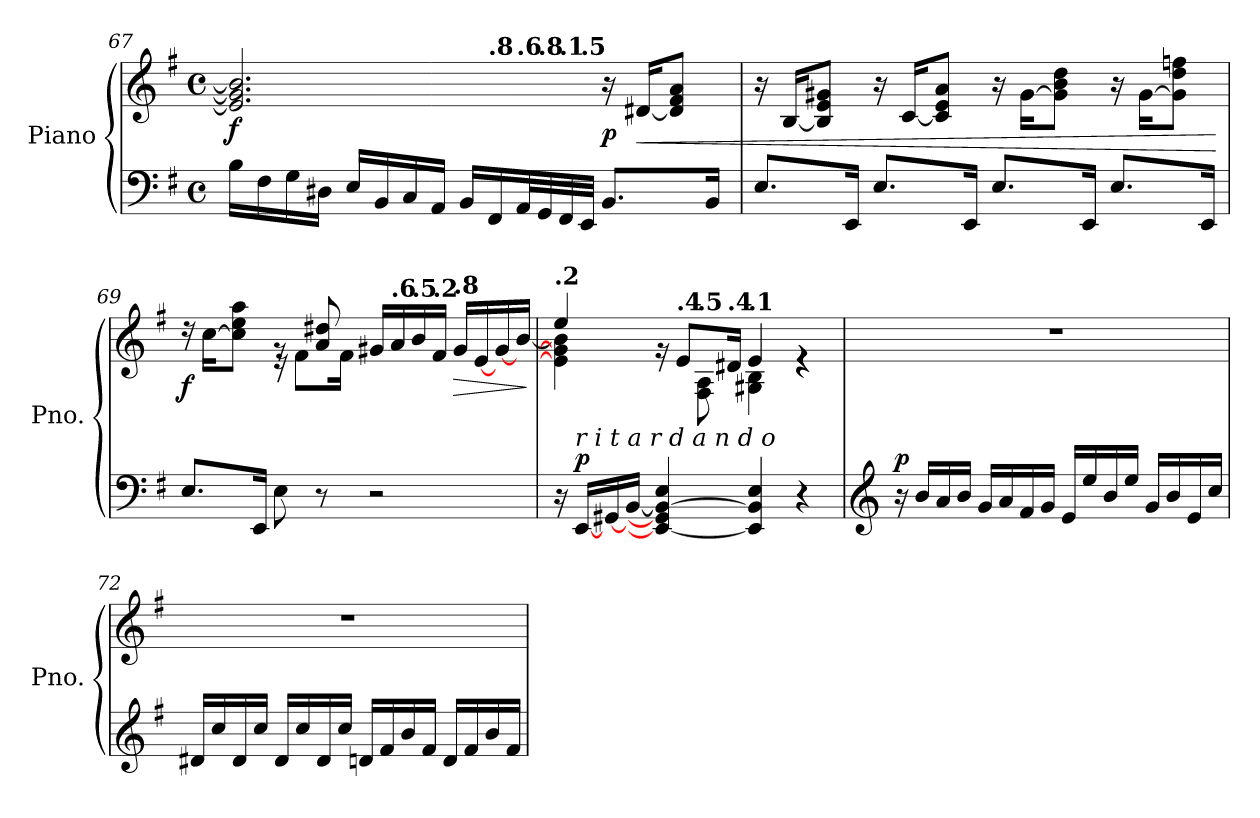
**kern	**kern	**dynam
*part1	*part1	*part1
*staff2	*staff1	*staff1/2
*I"Piano	*	*
*I'Pno.	*	*
!!LO:LB:g=z
*clefF4	*clefG2	*
*k[f#]	*k[f#]	*
*M4/4	*M4/4	*
*met(c)	*met(c)	*
=67	=67	=67
!	!	!LO:DY:b
*	*^	*
*	*	*^	*
*	*	*	*^	*
*	*	*	*	*^	*
*	*	*	*	*	*^	*
16B<\LL	2.e/] 2.g/] 2.b/]	2ryy	2ryy	2ryy	2ryy	2ryy	f
16F#<\	.	.	.	.	.	.	.
16G<\	.	.	.	.	.	.	.
16D#X<\JJ	.	.	.	.	.	.	.
16E</LL	.	.	.	.	.	.	.
16BB</	.	.	.	.	.	.	.
16C</	.	.	.	.	.	.	.
16AA</JJ	.	.	.	.	.	.	.
*	*MM68	*	*	*	*	*	*
16BB</LL	.	16ryy	8ryy	8ryy	8.ryy	8..ryy	.
*	*MM60	*	*	*	*	*	*
!	!	!LO:TX:a:B:t=.8	!	!	!	!	!
16FF#</	.	4..ryy	.	.	.	.	.
*	*MM56	*	*	*	*	*	*
!	!	!	!LO:TX:a:B:t=.6	!	!	!	!
32AA</L	.	.	4.ryy	32ryy	.	.	.
*	*MM54	*	*	*	*	*	*
!	!	!	!	!LO:TX:a:B:t=.8	!	!	!
32GG/	.	.	.	4ryy	.	.	.
*	*MM53	*	*	*	*	*	*
!	!	!	!	!	!LO:TX:a:B:t=.1	!	!
32FF#/	.	.	.	.	4ryy	.	.
*	*MM51	*	*	*	*	*	*
!	!	!	!	!	!	!LO:TX:a:B:t=.5	!
32EE</JJJ	.	.	.	.	.	4ryy	.
*	*MM50	*	*	*	*	*	*
!	!	!	!	!	!	!	!LO:DY:b
8.BB</L	16r	.	.	.	.	.	p
*	*MM68	*	*	*	*	*	*
!	!	!	!	!	!	!	!LO:HP:b
.	[16d#X/KL	.	.	.	.	.	<
.	8d#/] 8f#/ 8a/J	.	.	.	.	.	.
.	.	.	.	16.ryy	.	.	.
16BB</Jk	.	.	.	.	16ryy	.	.
.	.	.	.	.	.	32ryy	.
*	*v	*v	*v	*v	*v	*v	*
=68	=68	=68
8.E</L	16r	.
.	[16B/KL	.
.	8B/] 8e/ 8g#X/J	.
16EE</Jk	.	.
8.E/L	16r	.
.	[16c/KL	.
.	8c/] 8e/ 8a/J	.
16EE/Jk	.	.
8.E/L	16r	.
.	[16g#\KL	.
.	8g#\] 8b\ 8dd\J	.
16EE/Jk	.	.
8.E/L	16r	.
.	[16g#\KL	.
.	8g#\] 8dd\ 8ffn\J	.
16EE/Jk	.	.
.	.	[
!!LO:LB:g=z
=69	=69	=69
*	*^	*
!	!	!	!LO:DY:b
8.E/L	16rdd	4ryy	f
.	[16cc\KL	.	.
.	8cc\] 8ee\ 8aa\J	.	.
16EE/Jk	.	.	.
8E\	8rg	16r	.
.	.	8f#<\L	.
8r	8a/ 8dd#X/	.	.
.	.	16f#\Jk	.
2r	16g#X/LL	2ryy	.
*	*MM57	*	*
!	!LO:TX:a:B:t=.6	!	!
.	16a/	.	.
*	*MM57	*	*
!	!LO:TX:a:B:t=.5	!	!
.	16b/	.	.
*	*MM57	*	*
!	!LO:TX:a:B:t=.2	!	!
.	16f#/JJ	.	.
*	*MM56	*	*
!	!LO:TX:a:B:t=.8	!	!
!	!	!	!LO:HP:b
.	16g#/LL	.	>
*	*MM60	*	*
.	[16e/	.	.
.	[16g#/	.	.
.	[16b/JJ	.	.
*	*v	*v	*
.	.	]
=70	=70	=70
*	*MM54	*
*	*^	*
!	!LO:TX:a:B:t=.2	!	!
16r	4ee/	4e\] 4g#\] 4b\]	.
!LO:TX:a:i:t=r   i   t   a   r   d   a   n   d   o	!	!	!
!	!	!	!LO:DY:a=2
[16EE/LL	.	.	p
[16GG#X/	.	.	.
[16BB/JJ	.	.	.
*	*MM40	*	*
4EE/_ 4GG#/] 4BB/_ 4E/	16rg	8ryy	.
*	*MM39	*	*
!	!LO:TX:a:B:t=.4	!	!
.	8e/L	.	.
*	*MM37	*	*
!	!	!LO:TX:a:B:t=.5	!
.	.	8F#\<< 8A\<<	.
*	*MM34	*	*
!	!LO:TX:a:B:t=.4	!	!
.	16d#X/Jk	.	.
*	*MM30	*	*
!	!LO:TX:a:B:t=.1	!	!
4EE/] 4BB/] 4E/	4e/	4G#X\ 4B\	.
4r	4re	4re	.
*	*v	*v	*
!!LO:PB:g=z
=71	=71	=71
*clefG2	*	*
*	*MM110	*
*	*^	*
!	!LO:TX:a:B:t=Fugue (a 3 voci)	!	!
!	!LO:TX:a:t=Allegro (	!	!
!	!LO:TX:a:B:t=)	!	!
!	!	!	!LO:DY:a=2
*	*v	*v	*
16r	1r	p
16b</LL	.	.
16a/	.	.
16b/JJ	.	.
16g/LL	.	.
16a/	.	.
16f#/	.	.
16g/JJ	.	.
16e/LL	.	.
16ee/	.	.
16b/	.	.
16ee/JJ	.	.
16g</LL	.	.
16b</	.	.
16e</	.	.
16cc</JJ	.	.
=72	=72	=72
16d#X</LL	1r	.
16cc/	.	.
16d#/	.	.
16cc/JJ	.	.
16d#/LL	.	.
16cc/	.	.
16d#/	.	.
16cc/JJ	.	.
16dn</LL	.	.
16f#/	.	.
16b/	.	.
16f#/JJ	.	.
16d/LL	.	.
16f#/	.	.
16b/	.	.
16f#/JJ	.	.
=	=	=
*-	*-	*-
